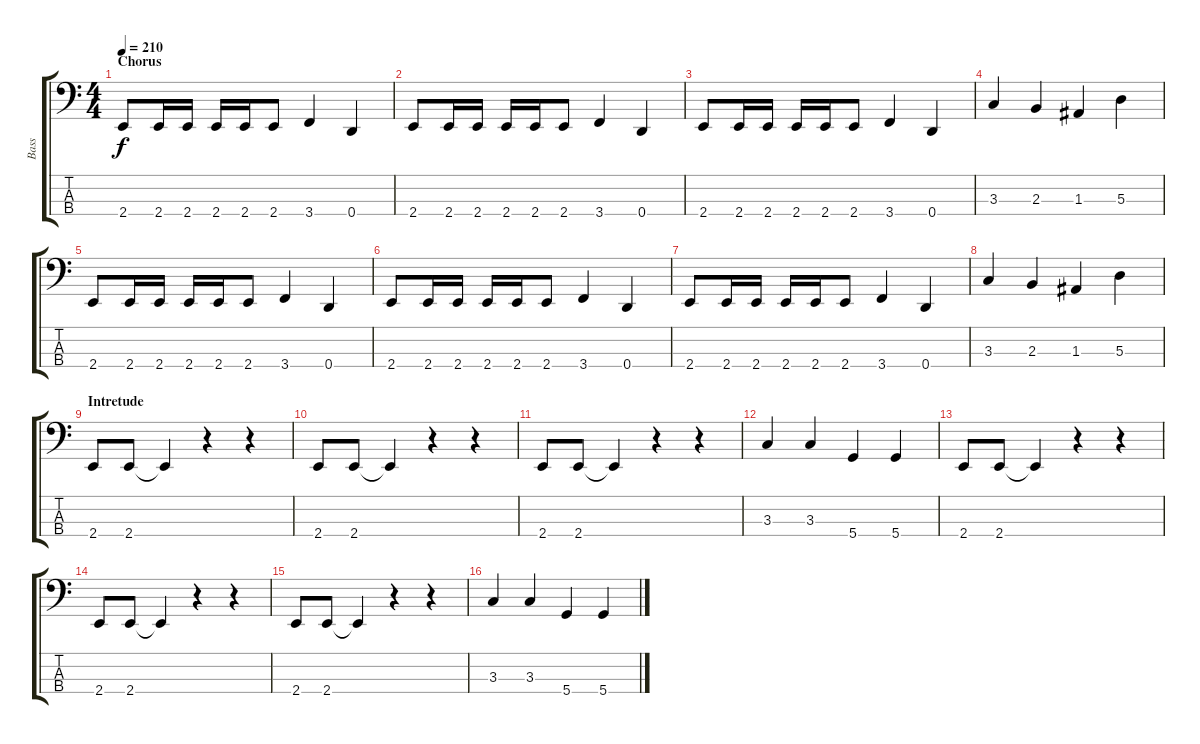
\track ("Bass" "Bass") {instrument electricbasspick}
\staff {score tabs}
\tuning (G2 D2 A1 D1) {hide}
\ts (4 4)
\section ("" "Chorus")
\tempo 210
\clef f4
\ks c
2.4.8{dy f} 2.4.16 2.4.16 2.4.16 2.4.16 2.4.8 3.4.4 0.4.4 |
2.4.8 2.4.16 2.4.16 2.4.16 2.4.16 2.4.8 3.4.4 0.4.4 |
2.4.8 2.4.16 2.4.16 2.4.16 2.4.16 2.4.8 3.4.4 0.4.4 |
3.3.4 2.3.4 1.3.4 5.3.4 |
2.4.8 2.4.16 2.4.16 2.4.16 2.4.16 2.4.8 3.4.4 0.4.4 |
2.4.8 2.4.16 2.4.16 2.4.16 2.4.16 2.4.8 3.4.4 0.4.4 |
2.4.8 2.4.16 2.4.16 2.4.16 2.4.16 2.4.8 3.4.4 0.4.4 |
3.3.4 2.3.4 1.3.4 5.3.4 |
\section ("" "Intretude")
2.4.8 2.4.8 2.4{t}.4 r.4 r.4 |
2.4.8 2.4.8 2.4{t}.4 r.4 r.4 |
2.4.8 2.4.8 2.4{t}.4 r.4 r.4 |
3.3.4 3.3.4 5.4.4 5.4.4 |
2.4.8 2.4.8 2.4{t}.4 r.4 r.4 |
2.4.8 2.4.8 2.4{t}.4 r.4 r.4 |
2.4.8 2.4.8 2.4{t}.4 r.4 r.4 |
3.3.4 3.3.4 5.4.4 5.4.4
